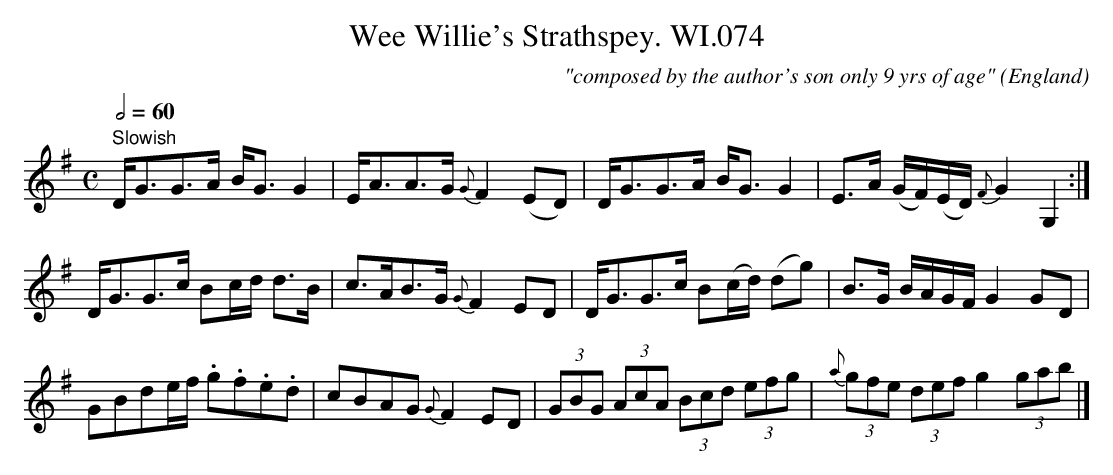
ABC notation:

X:1
T:Wee Willie's Strathspey. WI.074
C:"composed by the author's son only 9 yrs of age"
L:1/8
M:C
O:England
Q:1/2=60
K:G
" Slowish"D<GG>A B<G G2|E<AA>G {G}F2(ED)|\
D<GG>A B<G G2|E>A (G/F/)(E/D/) {F}G2G,2:|!
D<GG>c Bc/d/ d>B|c>AB>G {G}F2ED|\
D<GG>c B(c/d/) (dg)|B>G B/A/G/F/ G2GD|!
GBde/f/ .g.f.e.d|cBAG {G}F2ED|\
(3GBG (3AcA (3Bcd (3efg|{a}(3gfe (3def g2 (3gab |]
